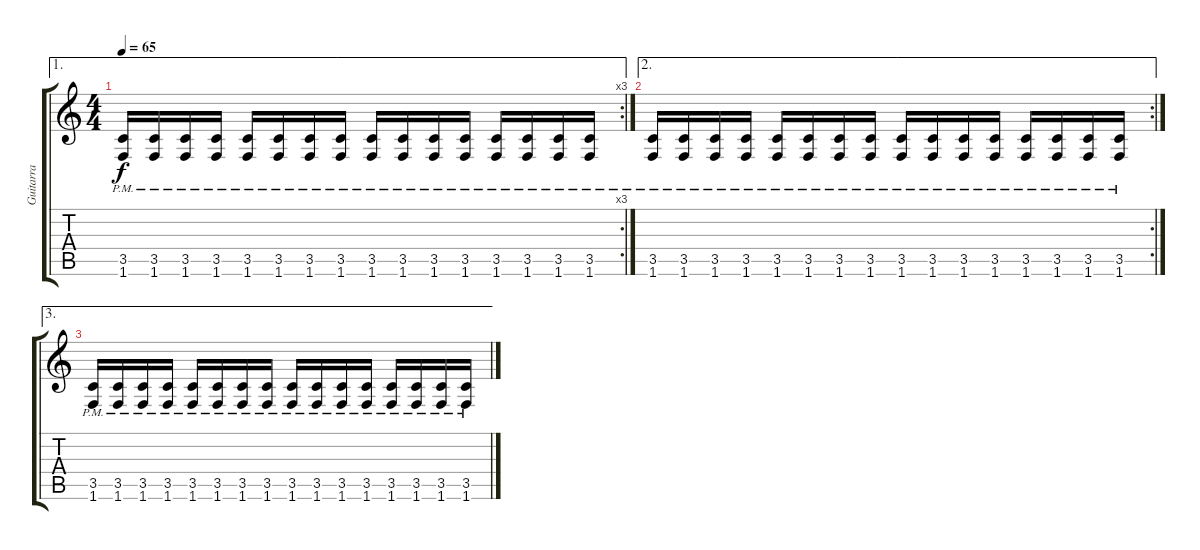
\track ("Guitarra" "Guitarra") {solo instrument distortionguitar}
\staff {score tabs}
\tuning (E4 B3 G3 D3 A2 E2) {hide}
\ae 1
\rc 3
\ts (4 4)
\tempo 65
\clef g2
\ks c
(3.5{pm} 1.6{pm}).16{dy f} (3.5{pm} 1.6{pm}).16 (3.5{pm} 1.6{pm}).16 (3.5{pm} 1.6{pm}).16 (3.5{pm} 1.6{pm}).16 (3.5{pm} 1.6{pm}).16 (3.5{pm} 1.6{pm}).16 (3.5{pm} 1.6{pm}).16 (3.5{pm} 1.6{pm}).16 (3.5{pm} 1.6{pm}).16 (3.5{pm} 1.6{pm}).16 (3.5{pm} 1.6{pm}).16 (3.5{pm} 1.6{pm}).16 (3.5{pm} 1.6{pm}).16 (3.5{pm} 1.6{pm}).16 (3.5{pm} 1.6{pm}).16 |
\ae 2
\rc 2
(3.5{pm} 1.6{pm}).16 (3.5{pm} 1.6{pm}).16 (3.5{pm} 1.6{pm}).16 (3.5{pm} 1.6{pm}).16 (3.5{pm} 1.6{pm}).16 (3.5{pm} 1.6{pm}).16 (3.5{pm} 1.6{pm}).16 (3.5{pm} 1.6{pm}).16 (3.5{pm} 1.6{pm}).16 (3.5{pm} 1.6{pm}).16 (3.5{pm} 1.6{pm}).16 (3.5{pm} 1.6{pm}).16 (3.5{pm} 1.6{pm}).16 (3.5{pm} 1.6{pm}).16 (3.5{pm} 1.6{pm}).16 (3.5{pm} 1.6{pm}).16 |
\ae 3
(3.5{pm} 1.6{pm}).16 (3.5{pm} 1.6{pm}).16 (3.5{pm} 1.6{pm}).16 (3.5{pm} 1.6{pm}).16 (3.5{pm} 1.6{pm}).16 (3.5{pm} 1.6{pm}).16 (3.5{pm} 1.6{pm}).16 (3.5{pm} 1.6{pm}).16 (3.5{pm} 1.6{pm}).16 (3.5{pm} 1.6{pm}).16 (3.5{pm} 1.6{pm}).16 (3.5{pm} 1.6{pm}).16 (3.5{pm} 1.6{pm}).16 (3.5{pm} 1.6{pm}).16 (3.5{pm} 1.6{pm}).16 (3.5{pm} 1.6{pm}).16
